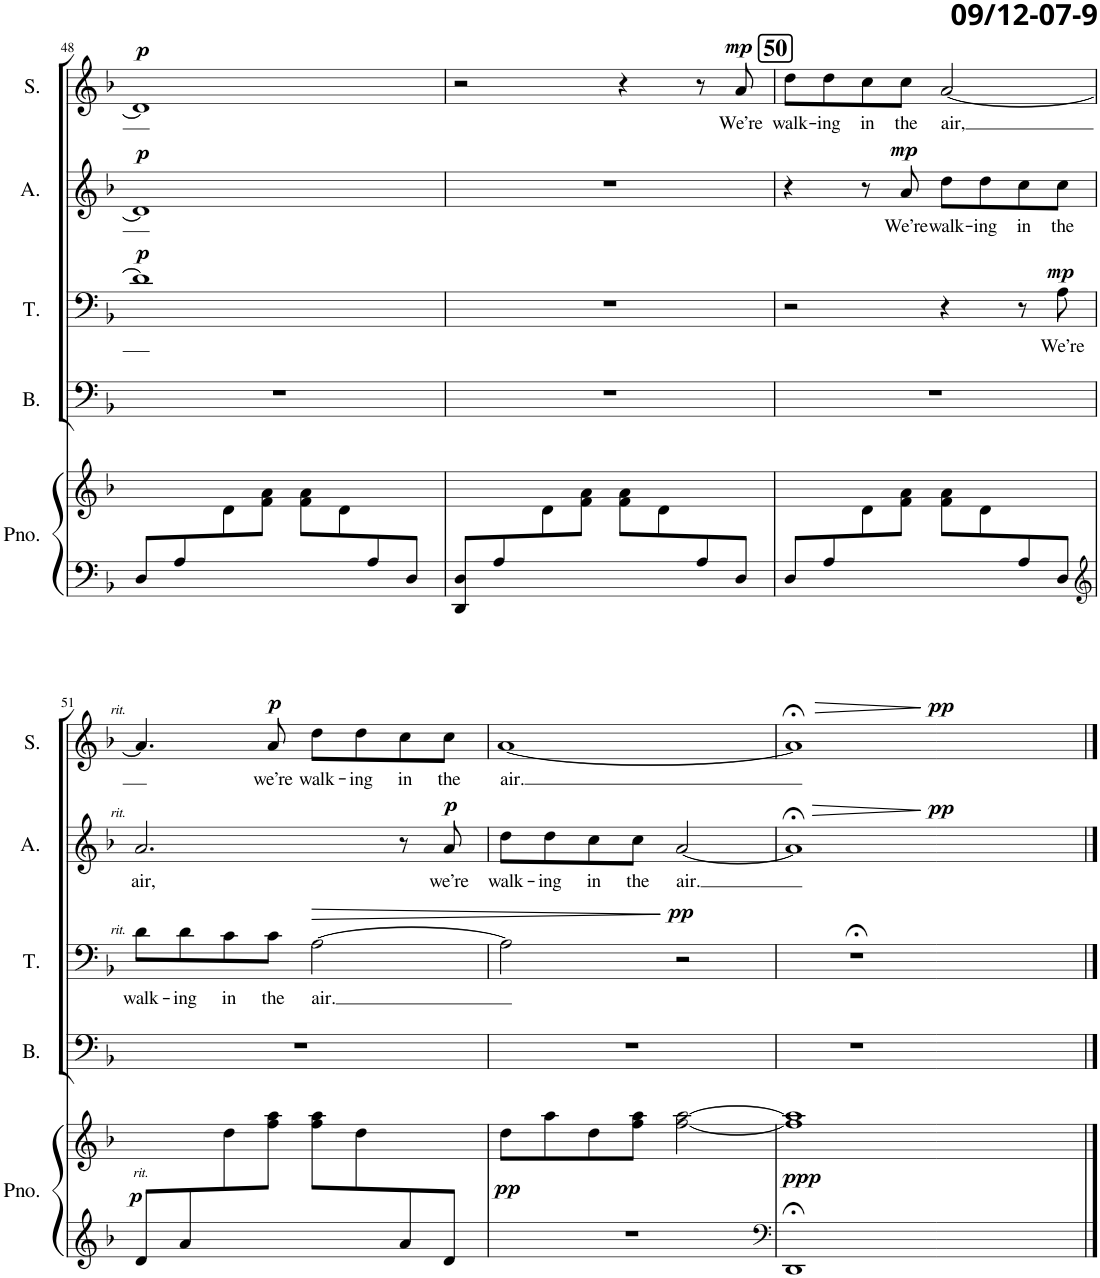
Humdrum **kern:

**kern	**kern	**dynam	**kern	**kern	**text	**dynam	**kern	**text	**dynam	**kern	**text	**dynam
*part5	*part5	*part5	*part4	*part3	*part3	*part3	*part2	*part2	*part2	*part1	*part1	*part1
*staff6	*staff5	*staff5/6	*staff4	*staff3	*staff3	*staff3	*staff2	*staff2	*staff2	*staff1	*staff1	*staff1
*I"Piano	*	*	*I"Bass	*I"Tenor	*	*	*I"Alto	*	*	*I"Soprano	*	*
*I'Pno.	*	*	*I'B.	*I'T.	*	*	*I'A.	*	*	*I'S.	*	*
!!LO:PB:g=z
*clefF4	*clefG2	*	*clefF4	*clefF4	*	*	*clefG2	*	*	*clefG2	*	*
*k[b-]	*k[b-]	*	*k[b-]	*k[b-]	*	*	*k[b-]	*	*	*k[b-]	*	*
*M4/4	*M4/4	*	*M4/4	*M4/4	*	*	*M4/4	*	*	*M4/4	*	*
=48	=48	=48	=48	=48	=48	=48	=48	=48	=48	=48	=48	=48
*^	*	*	*	*	*	*	*	*	*	*	*	*
!	!	!	!	!	!	!	!LO:DY:a	!	!	!LO:DY:a	!	!	!LO:DY:a
8D/L	1ryy	4ryy	.	1r	1d]	.	p	1d]	.	p	1d]	.	p
8A/	.	.	.	.	.	.	.	.	.	.	.	.	.
2ryy	.	8d\	.	.	.	.	.	.	.	.	.	.	.
.	.	8f\ 8a\J	.	.	.	.	.	.	.	.	.	.	.
.	.	8f\ 8a\L	.	.	.	.	.	.	.	.	.	.	.
.	.	8d\	.	.	.	.	.	.	.	.	.	.	.
8A/	.	4ryy	.	.	.	.	.	.	.	.	.	.	.
8D/J	.	.	.	.	.	.	.	.	.	.	.	.	.
=49	=49	=49	=49	=49	=49	=49	=49	=49	=49	=49	=49	=49	=49
8DD/ 8D/L	1ryy	4ryy	.	1r	1r	.	.	1r	.	.	2r	.	.
8A/	.	.	.	.	.	.	.	.	.	.	.	.	.
2ryy	.	8d\	.	.	.	.	.	.	.	.	.	.	.
.	.	8f\ 8a\J	.	.	.	.	.	.	.	.	.	.	.
.	.	8f\ 8a\L	.	.	.	.	.	.	.	.	4r	.	.
.	.	8d\	.	.	.	.	.	.	.	.	.	.	.
8A/	.	4ryy	.	.	.	.	.	.	.	.	8r	.	.
!	!	!	!	!	!	!	!	!	!	!	!	!LO:LY:b	!LO:DY:a
8D/J	.	.	.	.	.	.	.	.	.	.	8a/	We’re	mp
!!LO:REH:place=s1:a:B:cj:fs=14:t=50
=50	=50	=50	=50	=50	=50	=50	=50	=50	=50	=50	=50	=50	=50
!	!	!	!	!	!	!	!	!	!	!	!	!LO:LY:b	!
8D/L	1ryy	4ryy	.	1r	2r	.	.	4r	.	.	8dd\L	walk-	.
!	!	!	!	!	!	!	!	!	!	!	!	!LO:LY:b	!
8A/	.	.	.	.	.	.	.	.	.	.	8dd\	-ing	.
!	!	!	!	!	!	!	!	!	!	!	!	!LO:LY:b	!
2ryy	.	8d\	.	.	.	.	.	8r	.	.	8cc\	in	.
!	!	!	!	!	!	!	!	!	!LO:LY:b	!LO:DY:a	!	!LO:LY:b	!
.	.	8f\ 8a\J	.	.	.	.	.	8a/	We’re	mp	8cc\J	the	.
!	!	!	!	!	!	!	!	!	!LO:LY:b	!	!	!LO:LY:b	!
.	.	8f\ 8a\L	.	.	4r	.	.	8dd\L	walk-	.	[2a/	air,	.
!	!	!	!	!	!	!	!	!	!LO:LY:b	!	!	!	!
.	.	8d\	.	.	.	.	.	8dd\	-ing	.	.	.	.
!	!	!	!	!	!	!	!	!	!LO:LY:b	!	!	!	!
8A/	.	4ryy	.	.	8r	.	.	8cc\	in	.	.	.	.
!	!	!	!	!	!	!LO:LY:b	!LO:DY:a	!	!LO:LY:b	!	!	!	!
8D/J	.	.	.	.	8A\	We’re	mp	8cc\J	the	.	.	.	.
!!LO:LB:g=z
=51	=51	=51	=51	=51	=51	=51	=51	=51	=51	=51	=51	=51	=51
*clefG2	*	*	*	*	*	*	*	*	*	*	*	*	*
!	!	!	!	!	!	!	!	!	!	!	!LO:TX:a:i:t=rit.	!	!
!	!	!	!	!	!	!	!	!LO:TX:a:i:t=rit.	!	!	!	!	!
!	!	!	!	!	!LO:TX:a:i:t=rit.	!	!	!	!	!	!	!	!
!	!	!LO:TX:b:i:t=rit.	!	!	!	!	!	!	!	!	!	!	!
!	!	!	!LO:DY:b	!	!	!LO:LY:b	!	!	!LO:LY:b	!	!	!	!
8d/L	1ryy	4ryy	p	1r	8d\L	walk-	.	2.a/	air,	.	4.a/]	.	.
!	!	!	!	!	!	!LO:LY:b	!	!	!	!	!	!	!
8a/	.	.	.	.	8d\	-ing	.	.	.	.	.	.	.
!	!	!	!	!	!	!LO:LY:b	!	!	!	!	!	!	!
2ryy	.	8dd\	.	.	8c\	in	.	.	.	.	.	.	.
!	!	!	!	!	!	!LO:LY:b	!	!	!	!	!	!LO:LY:b	!LO:DY:a
.	.	8ff\ 8aa\J	.	.	8c\J	the	.	.	.	.	8a/	we’re	p
!	!	!	!	!	!	!LO:LY:b	!LO:HP:b	!	!	!	!	!LO:LY:b	!
.	.	8ff\ 8aa\L	.	.	[2A\	air.	>	.	.	.	8dd\L	walk-	.
!	!	!	!	!	!	!	!	!	!	!	!	!LO:LY:b	!
.	.	8dd\	.	.	.	.	.	.	.	.	8dd\	-ing	.
!	!	!	!	!	!	!	!	!	!	!	!	!LO:LY:b	!
8a/	.	4ryy	.	.	.	.	.	8r	.	.	8cc\	in	.
!	!	!	!	!	!	!	!	!	!LO:LY:b	!LO:DY:a	!	!LO:LY:b	!
8d/J	.	.	.	.	.	.	.	8a/	we’re	p	8cc\J	the	.
*v	*v	*	*	*	*	*	*	*	*	*	*	*	*
=52	=52	=52	=52	=52	=52	=52	=52	=52	=52	=52	=52	=52
!	!	!LO:DY:b	!	!	!	!	!	!LO:LY:b	!	!	!LO:LY:b	!
1r	8dd\L	pp	1r	2A\]	.	.	8dd\L	walk-	.	[1a	air.	.
!	!	!	!	!	!	!	!	!LO:LY:b	!	!	!	!
.	8aa\	.	.	.	.	.	8dd\	-ing	.	.	.	.
!	!	!	!	!	!	!	!	!LO:LY:b	!	!	!	!
.	8dd\	.	.	.	.	.	8cc\	in	.	.	.	.
!	!	!	!	!	!	!	!	!LO:LY:b	!	!	!	!
.	8ff\ 8aa\J	.	.	.	.	.	8cc\J	the	.	.	.	.
!	!	!	!	!	!	!LO:DY:n=1:a	!	!LO:LY:b	!	!	!	!
.	[2ff\ [2aa\	.	.	2r	.	] pp	[2a/	air.	.	.	.	.
=53	=53	=53	=53	=53	=53	=53	=53	=53	=53	=53	=53	=53
*clefF4	*	*	*	*	*	*	*	*	*	*	*	*
!	!	!LO:DY:b	!	!	!	!	!	!	!LO:HP:b	!	!	!LO:HP:b
1DD;<	1ff] 1aa]	ppp	1r	1r;<	.	.	1a;<]	.	>	1a;<]	.	>
.	.	.	.	.	.	.	.	.	]	.	.	]
=54-	=54-	=54-	=54-	=54-	=54-	=54-	=54-	=54-	=54-	=54-	=54-	=54-
!	!	!	!	!	!	!	!	!	!LO:DY:a	!	!	!LO:DY:a
1ryy	1ryy	.	1ryy	1ryy	.	.	1ryy	.	pp	1ryy	.	pp
==	==	==	==	==	==	==	==	==	==	==	==	==
*-	*-	*-	*-	*-	*-	*-	*-	*-	*-	*-	*-	*-
